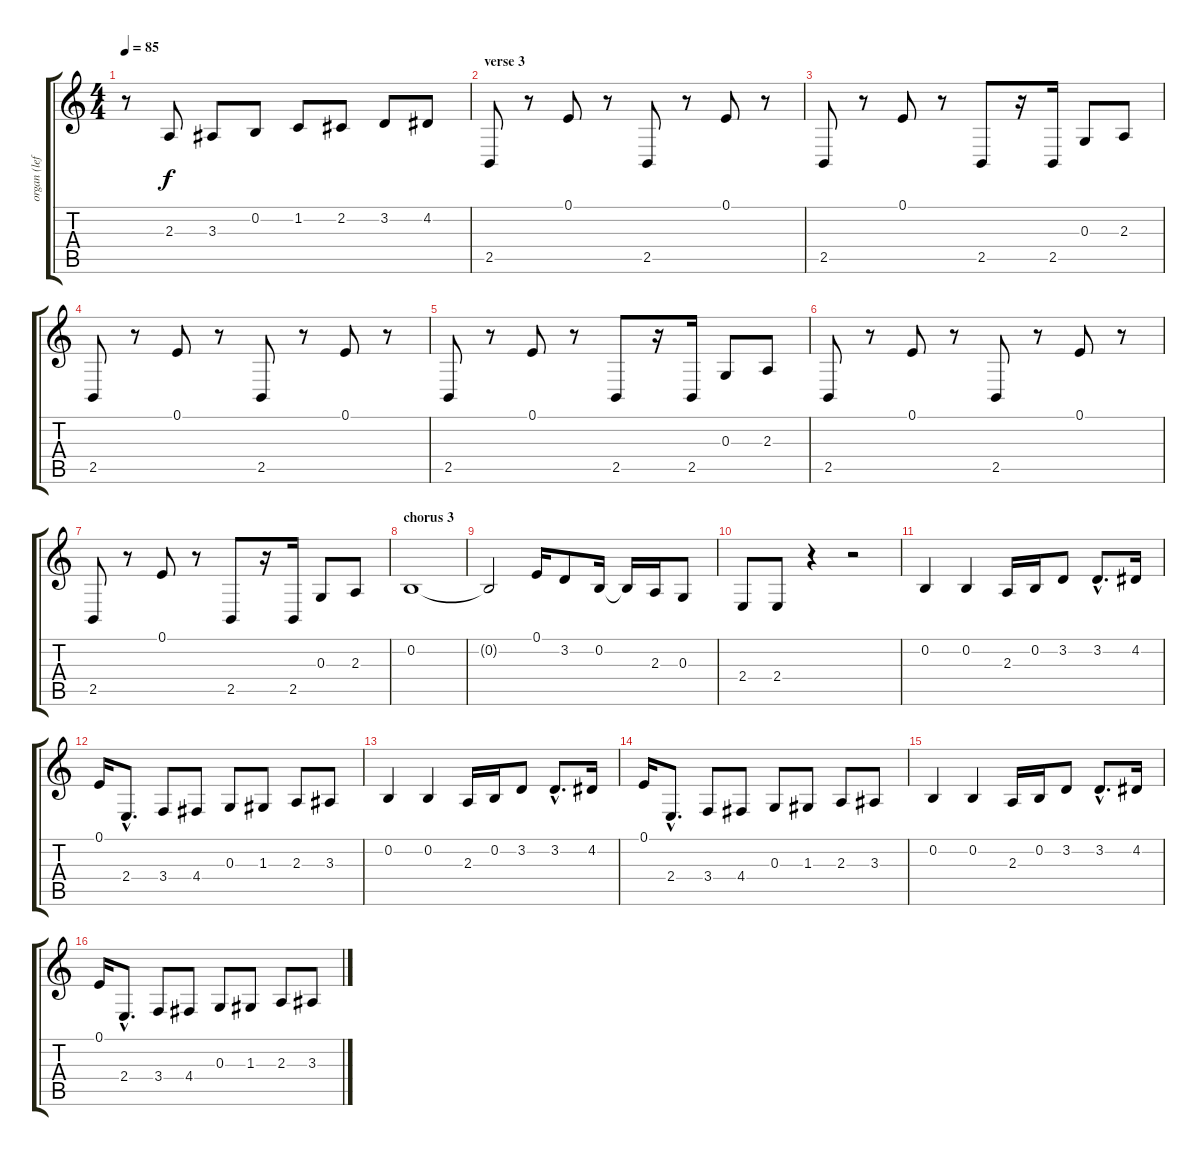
\track ("organ (left hand)" "organ (lef") {instrument rockorgan}
\staff {score tabs}
\tuning (E4 B3 G3 D3 A2 E2) {hide}
\ts (4 4)
\tempo 85
\clef g2
\ks c
r.8{dy f} 2.3.8 3.3.8 0.2.8 1.2.8 2.2.8 3.2.8 4.2.8 |
\section ("" "verse 3")
2.5.8 r.8 0.1.8 r.8 2.5.8 r.8 0.1.8 r.8 |
2.5.8 r.8 0.1.8 r.8 2.5.8 r.16 2.5.16 0.3.8 2.3.8 |
2.5.8 r.8 0.1.8 r.8 2.5.8 r.8 0.1.8 r.8 |
2.5.8 r.8 0.1.8 r.8 2.5.8 r.16 2.5.16 0.3.8 2.3.8 |
2.5.8 r.8 0.1.8 r.8 2.5.8 r.8 0.1.8 r.8 |
2.5.8 r.8 0.1.8 r.8 2.5.8 r.16 2.5.16 0.3.8 2.3.8 |
\section ("" "chorus 3")
0.2.1 |
0.2{t}.2 0.1.16 3.2.8 0.2.16 0.2{t}.16 2.3.16 0.3.8 |
2.4.8 2.4.8 r.4 r.2 |
0.2.4 0.2.4 2.3.16 0.2.16 3.2.8 3.2{hac}.8{d} 4.2.16 |
0.1.16 2.4{hac}.8{d} 3.4.8 4.4.8 0.3.8 1.3.8 2.3.8 3.3.8 |
0.2.4 0.2.4 2.3.16 0.2.16 3.2.8 3.2{hac}.8{d} 4.2.16 |
0.1.16 2.4{hac}.8{d} 3.4.8 4.4.8 0.3.8 1.3.8 2.3.8 3.3.8 |
0.2.4 0.2.4 2.3.16 0.2.16 3.2.8 3.2{hac}.8{d} 4.2.16 |
0.1.16 2.4{hac}.8{d} 3.4.8 4.4.8 0.3.8 1.3.8 2.3.8 3.3.8
